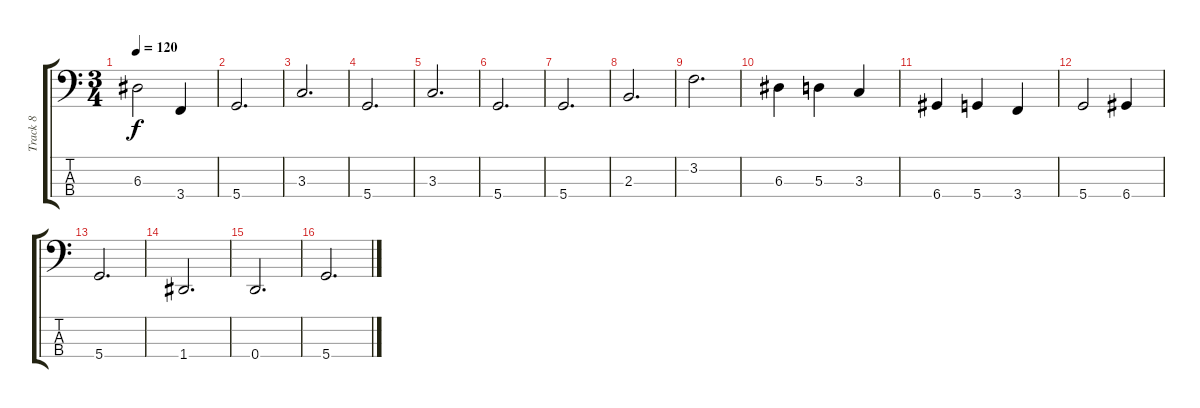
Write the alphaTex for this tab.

\track ("Track 8" "Track 8") {instrument electricbassfinger}
\staff {score tabs}
\tuning (G2 D2 A1 D1) {hide}
\ts (3 4)
\tempo 120
\clef f4
\ks c
6.3.2{dy f} 3.4.4 |
5.4.2{d} |
3.3.2{d} |
5.4.2{d} |
3.3.2{d} |
5.4.2{d} |
5.4.2{d} |
2.3.2{d} |
3.2.2{d} |
6.3.4 5.3.4 3.3.4 |
6.4.4 5.4.4 3.4.4 |
5.4.2 6.4.4 |
5.4.2{d} |
1.4.2{d} |
0.4.2{d} |
5.4.2{d}
